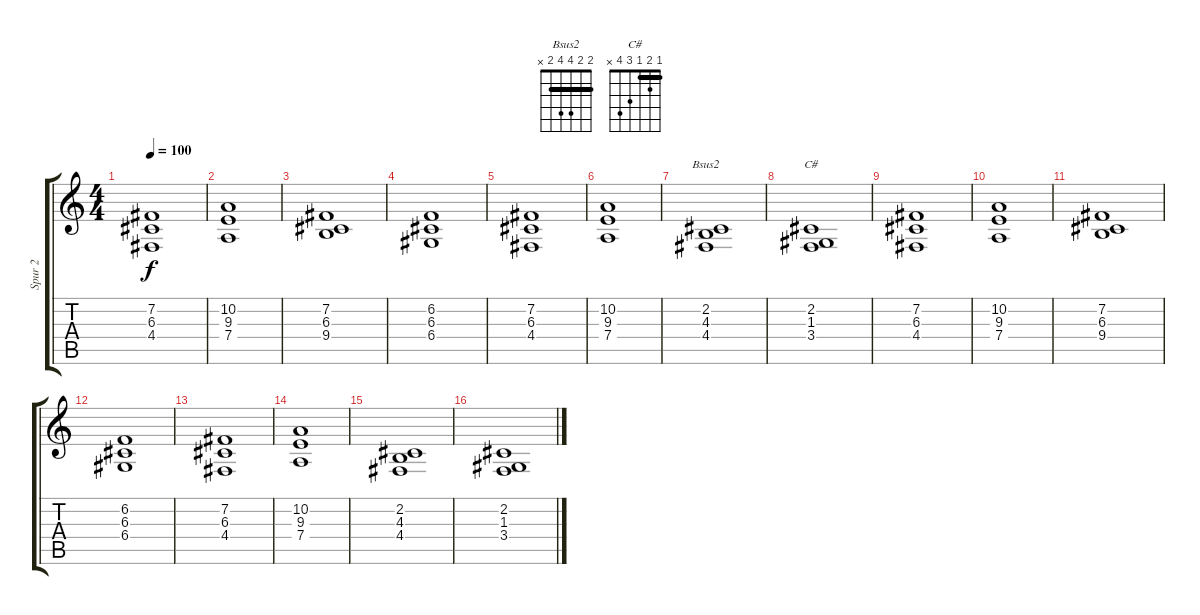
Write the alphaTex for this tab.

\track ("Spur 2" "Spur 2") {instrument stringensemble2}
\staff {score tabs}
\tuning (E4 B3 G3 D3 A2 E2) {hide}
\chord ("Bsus2" 2 2 4 4 2 x) {barre 2}
\chord ("C#" 1 2 1 3 4 x) {barre 1}
\ts (4 4)
\tempo 100
\clef g2
\ks c
(7.2 6.3 4.4).1{dy f} |
(10.2 9.3 7.4).1 |
(7.2 6.3 9.4).1 |
(6.2 6.3 6.4).1 |
(7.2 6.3 4.4).1 |
(10.2 9.3 7.4).1 |
(2.2 4.3 4.4).1{ch "Bsus2"} |
(2.2 1.3 3.4).1{ch "C#"} |
(7.2 6.3 4.4).1 |
(10.2 9.3 7.4).1 |
(7.2 6.3 9.4).1 |
(6.2 6.3 6.4).1 |
(7.2 6.3 4.4).1 |
(10.2 9.3 7.4).1 |
(2.2 4.3 4.4).1 |
(2.2 1.3 3.4).1
